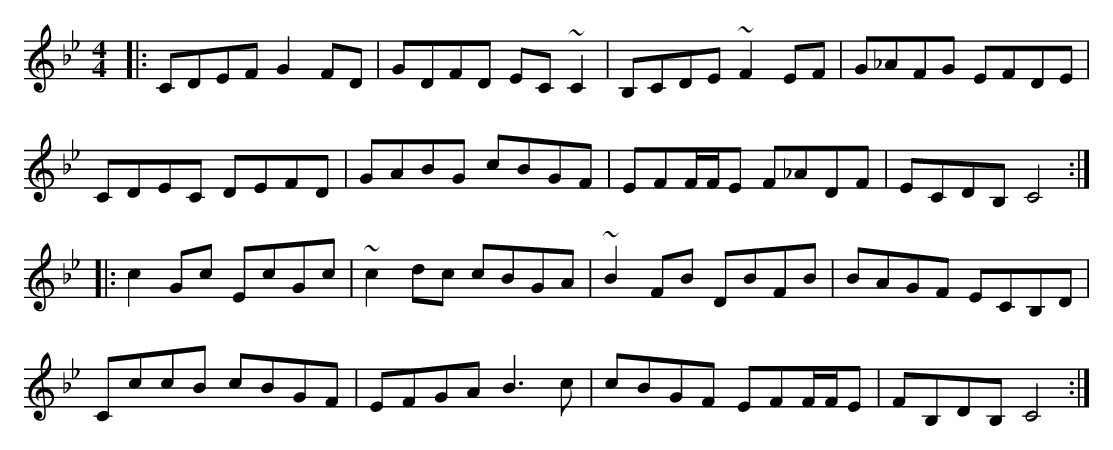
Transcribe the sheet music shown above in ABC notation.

X:1
M:4/4
K:Cdor
|:CDEF G2FD|GDFD EC~C2|B,CDE ~F2EF|G_AFG EFDE|
CDEC DEFD|GABG cBGF|EFF/F/E F_ADF|ECDB, C4:|
|:c2Gc EcGc|~c2dc cBGA|~B2FB DBFB|BAGF ECB,D|
CccB cBGF|EFGA B3c|cBGF EFF/F/E|FB,DB, C4:|
